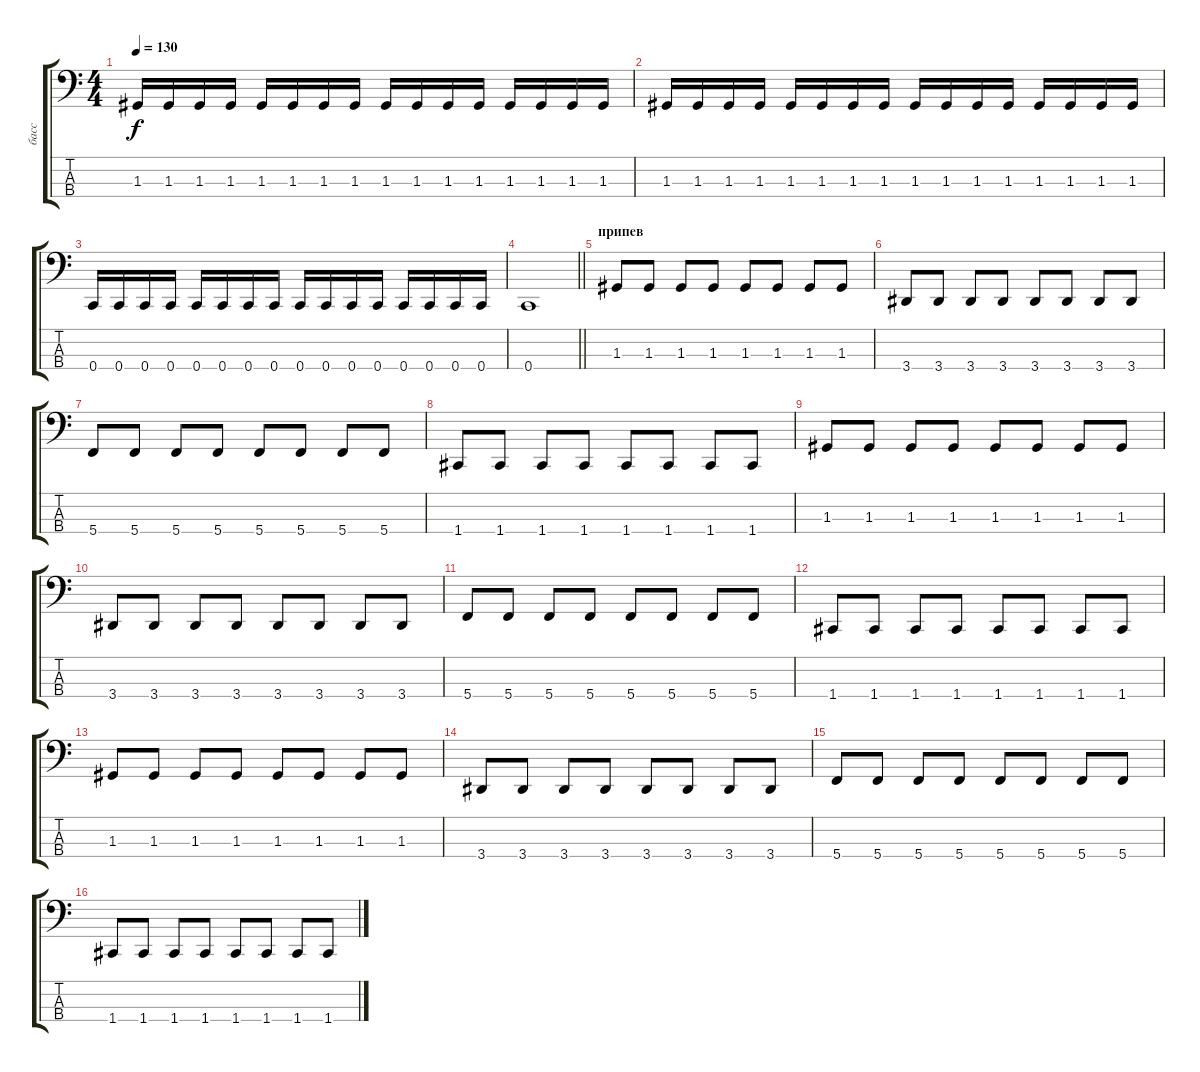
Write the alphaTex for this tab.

\track ("басс" "басс") {instrument electricbassfinger}
\staff {score tabs}
\tuning (F2 C2 G1 C1) {hide}
\ts (4 4)
\tempo 130
\clef f4
\ks c
1.3.16{dy f} 1.3.16 1.3.16 1.3.16 1.3.16 1.3.16 1.3.16 1.3.16 1.3.16 1.3.16 1.3.16 1.3.16 1.3.16 1.3.16 1.3.16 1.3.16 |
1.3.16 1.3.16 1.3.16 1.3.16 1.3.16 1.3.16 1.3.16 1.3.16 1.3.16 1.3.16 1.3.16 1.3.16 1.3.16 1.3.16 1.3.16 1.3.16 |
0.4.16 0.4.16 0.4.16 0.4.16 0.4.16 0.4.16 0.4.16 0.4.16 0.4.16 0.4.16 0.4.16 0.4.16 0.4.16 0.4.16 0.4.16 0.4.16 |
\barLineRight lightlight
0.4.1 |
\section ("" "припев")
1.3.8 1.3.8 1.3.8 1.3.8 1.3.8 1.3.8 1.3.8 1.3.8 |
3.4.8 3.4.8 3.4.8 3.4.8 3.4.8 3.4.8 3.4.8 3.4.8 |
5.4.8 5.4.8 5.4.8 5.4.8 5.4.8 5.4.8 5.4.8 5.4.8 |
1.4.8 1.4.8 1.4.8 1.4.8 1.4.8 1.4.8 1.4.8 1.4.8 |
1.3.8 1.3.8 1.3.8 1.3.8 1.3.8 1.3.8 1.3.8 1.3.8 |
3.4.8 3.4.8 3.4.8 3.4.8 3.4.8 3.4.8 3.4.8 3.4.8 |
5.4.8 5.4.8 5.4.8 5.4.8 5.4.8 5.4.8 5.4.8 5.4.8 |
1.4.8 1.4.8 1.4.8 1.4.8 1.4.8 1.4.8 1.4.8 1.4.8 |
1.3.8 1.3.8 1.3.8 1.3.8 1.3.8 1.3.8 1.3.8 1.3.8 |
3.4.8 3.4.8 3.4.8 3.4.8 3.4.8 3.4.8 3.4.8 3.4.8 |
5.4.8 5.4.8 5.4.8 5.4.8 5.4.8 5.4.8 5.4.8 5.4.8 |
1.4.8 1.4.8 1.4.8 1.4.8 1.4.8 1.4.8 1.4.8 1.4.8
